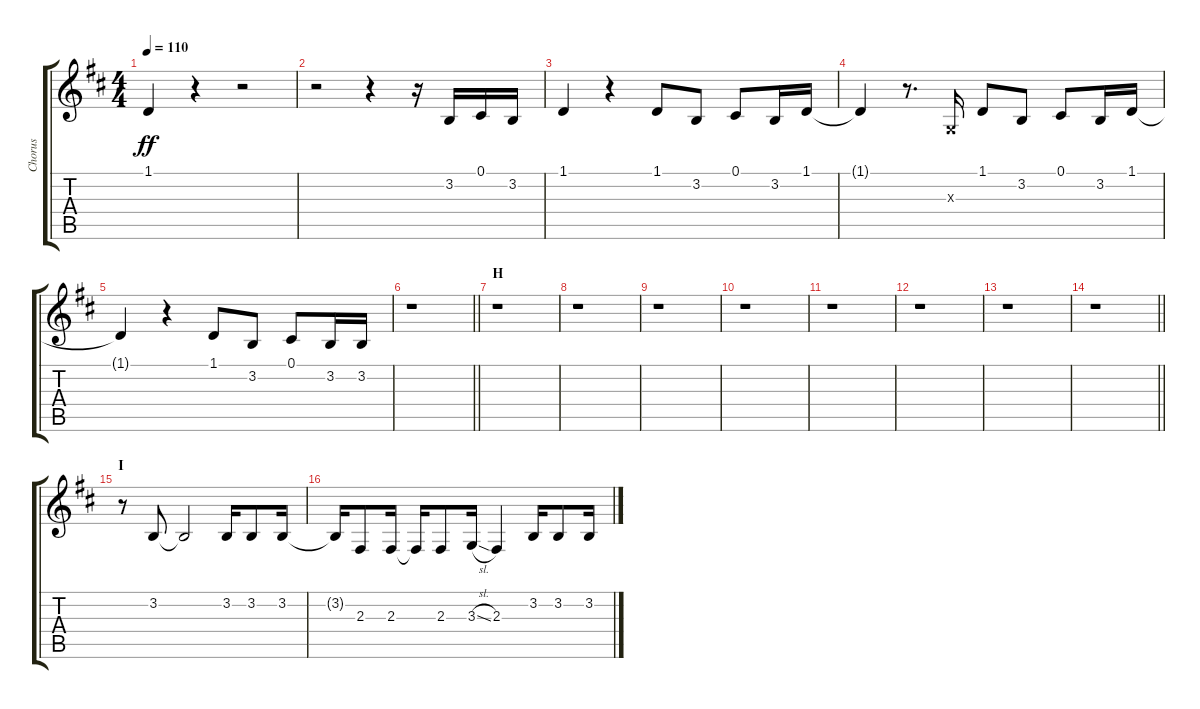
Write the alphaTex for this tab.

\track ("Chorus" "Chorus") {instrument voiceoohs}
\staff {score tabs}
\tuning (Db4 Ab3 E3 B2 Gb2 B1) {hide}
\ts (4 4)
\tempo 110
\clef g2
\ks d
1.1{t}.4{dy ff} r.4 r.2 |
r.2 r.4 r.16 3.2.16 0.1.16 3.2.16 |
1.1.4 r.4 1.1.8 3.2.8 0.1.8 3.2.16 1.1.16 |
1.1{t}.4 r.8{d} 3.3{x}.16 1.1.8 3.2.8 0.1.8 3.2.16 1.1.16 |
1.1{t}.4 r.4 1.1.8 3.2.8 0.1.8 3.2.16 3.2.16 |
\barLineRight lightlight
r.1 |
\section ("" "H")
r.1 |
r.1 |
r.1 |
r.1 |
r.1 |
r.1 |
r.1 |
\barLineRight lightlight
r.1 |
\section ("" "I")
r.8 3.2.8 3.2{t}.2 3.2.16 3.2.8 3.2.16 |
3.2{t}.16 2.3.8 2.3.16 2.3{t}.16 2.3.8 3.3{sl}.16 2.3.4 3.2.16 3.2.8 3.2.16
